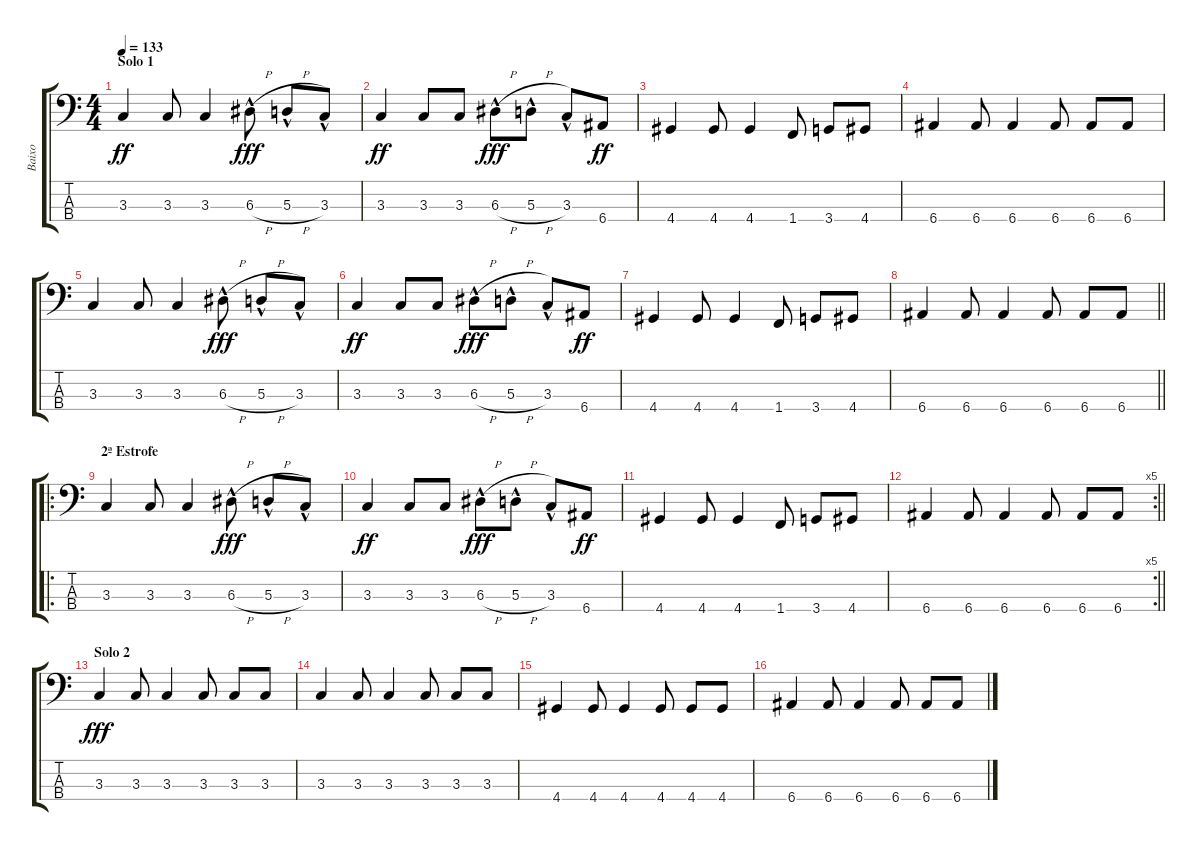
\track ("Baixo" "Baixo") {instrument electricbassfinger}
\staff {score tabs}
\tuning (G2 D2 A1 E1) {hide}
\ts (4 4)
\section ("" "Solo 1")
\tempo 133
\clef f4
\ks c
3.3.4{dy ff} 3.3.8 3.3.4 6.3{h hac}.8{dy fff} 5.3{h hac}.8 3.3{hac}.8 |
3.3.4{dy ff} 3.3.8 3.3.8 6.3{h hac}.8{dy fff} 5.3{h hac}.8 3.3{hac}.8 6.4.8{dy ff} |
4.4.4 4.4.8 4.4.4 1.4.8 3.4.8 4.4.8 |
6.4.4 6.4.8 6.4.4 6.4.8 6.4.8 6.4.8 |
3.3.4 3.3.8 3.3.4 6.3{h hac}.8{dy fff} 5.3{h hac}.8 3.3{hac}.8 |
3.3.4{dy ff} 3.3.8 3.3.8 6.3{h hac}.8{dy fff} 5.3{h hac}.8 3.3{hac}.8 6.4.8{dy ff} |
4.4.4 4.4.8 4.4.4 1.4.8 3.4.8 4.4.8 |
\barLineRight lightlight
6.4.4 6.4.8 6.4.4 6.4.8 6.4.8 6.4.8 |
\ro
\section ("" "2ª Estrofe")
3.3.4{volume 16} 3.3.8 3.3.4 6.3{h hac}.8{dy fff} 5.3{h hac}.8 3.3{hac}.8 |
3.3.4{dy ff} 3.3.8 3.3.8 6.3{h hac}.8{dy fff} 5.3{h hac}.8 3.3{hac}.8 6.4.8{dy ff} |
4.4.4 4.4.8 4.4.4 1.4.8 3.4.8 4.4.8 |
\rc 5
\barLineRight lightlight
6.4.4 6.4.8 6.4.4 6.4.8 6.4.8 6.4.8 |
\section ("" "Solo 2")
3.3.4{dy fff} 3.3.8 3.3.4 3.3.8 3.3.8 3.3.8 |
3.3.4 3.3.8 3.3.4 3.3.8 3.3.8 3.3.8 |
4.4.4 4.4.8 4.4.4 4.4.8 4.4.8 4.4.8 |
6.4.4 6.4.8 6.4.4 6.4.8 6.4.8 6.4.8
